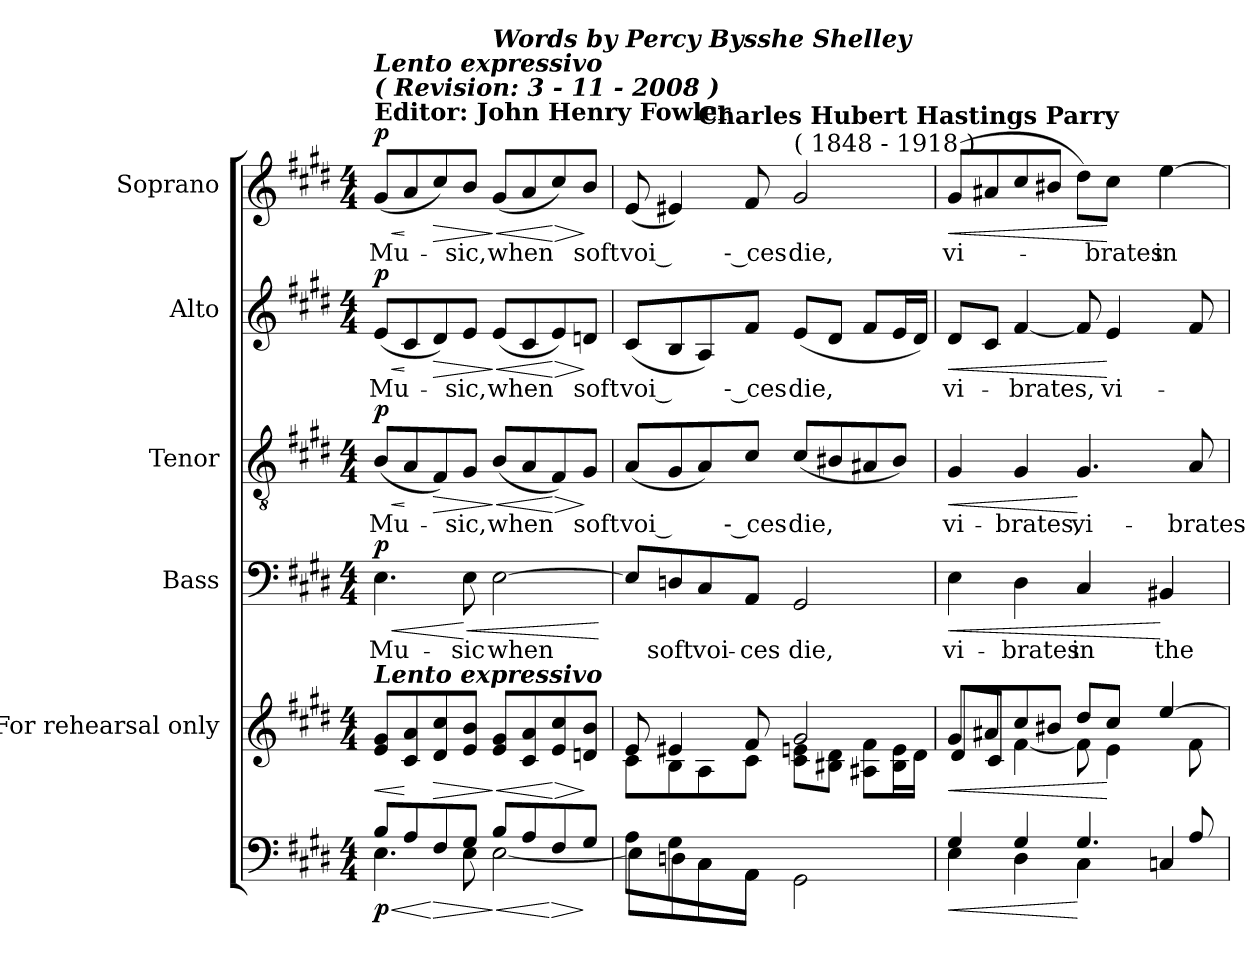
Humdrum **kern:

**kern	**dynam	**kern	**dynam	**kern	**text	**dynam	**kern	**text	**dynam	**kern	**text	**dynam	**kern	**text	**dynam
*part6	*part6	*part5	*part5	*part4	*part4	*part4	*part3	*part3	*part3	*part2	*part2	*part2	*part1	*part1	*part1
*staff6	*staff6	*staff5	*staff5	*staff4	*staff4	*staff4	*staff3	*staff3	*staff3	*staff2	*staff2	*staff2	*staff1	*staff1	*staff1
*	*	*I"For  rehearsal  only	*	*I"Bass	*	*	*I"Tenor	*	*	*I"Alto	*	*	*I"Soprano	*	*
*	*	*	*	*I'B	*	*	*I'T	*	*	*I'A	*	*	*I'S	*	*
!!LO:PB:g=z
*clefF4	*	*clefG2	*	*clefF4	*	*	*clefGv2	*	*	*clefG2	*	*	*clefG2	*	*
*	*	*	*	*	*	*	*ITrd7c12	*	*	*	*	*	*	*	*
*k[f#c#g#d#]	*	*k[f#c#g#d#]	*	*k[f#c#g#d#]	*	*	*k[f#c#g#d#]	*	*	*k[f#c#g#d#]	*	*	*k[f#c#g#d#]	*	*
*E:	*	*E:	*	*E:	*	*	*E:	*	*	*E:	*	*	*E:	*	*
*M4/4	*	*M4/4	*	*M4/4	*	*	*M4/4	*	*	*M4/4	*	*	*M4/4	*	*
*MM84	*	*MM84	*	*MM84	*	*	*MM84	*	*	*MM84	*	*	*MM84	*	*
=1	=1	=1	=1	=1	=1	=1	=1	=1	=1	=1	=1	=1	=1	=1	=1
!	!LO:HP:b	!	!LO:HP:b	!	!	!	!	!	!	!	!	!	!	!	!
*^	*	*	*	*	*	*	*	*	*	*	*	*	*	*	*
!	!	!	!	!	!	!LO:LY:b:color=#000000	!LO:HP:b	!	!	!	!	!	!	!	!	!
!	!	!	!	!	!	!	!	!	!LO:LY:b:color=#000000	!LO:HP:b	!	!	!	!	!	!
!	!	!	!	!	!	!	!	!	!	!	!	!LO:LY:b:color=#000000	!LO:HP:b	!	!	!
!	!	!	!	!	!	!	!	!	!	!	!	!	!	!LO:TX:a:B:t=Editor&colon; John Henry Fowler	!	!
!	!	!	!	!	!	!	!	!	!	!	!	!	!	!LO:TX:a:Bi:t=(  Revision&colon;   3 - 11 - 2008  )	!	!
!	!	!	!	!	!	!	!	!	!	!	!	!	!	!LO:TX:a:Bi:t=Lento expressivo	!	!
!	!	!	!LO:TX:a:Bi:t=Lento expressivo	!	!	!	!	!	!	!	!	!	!	!	!	!
!	!	!	!	!	!	!	!	!	!	!	!	!	!	!	!LO:LY:b:color=#000000	!LO:HP:b
8Bi/L	4.Ei\	< p	8ei/ 8g#iL	<	4.Ei\	Mu-	< p	(8BBi/L	Mu-	< p	(8ei/L	Mu-	< p	(8g#i/L	Mu-	< p
8Ai/	.	.	8c#i/ 8ai	[	.	.	.	8AAi/	.	[	8c#i/	.	[	8ai/	.	[
!	!	!LO:HP:n=1:b	!	!LO:HP:b	!	!	!	!	!	!LO:HP:b	!	!	!LO:HP:b	!	!	!LO:HP:b
8F#i/	.	[ >	8d#i/ 8cc#i	>	.	.	.	8FF#i/)	.	>	8d#i/)	.	>	8cc#i/)	.	>
!	!	!	!	!	!	!LO:LY:b:color=#000000	!LO:HP:n=1:b	!	!	!	!	!	!	!	!	!
!	!	!	!	!	!	!	!LO:HP:n=1:b	!	!	!	!	!	!	!	!	!
!	!	!	!	!	!	!	!LO:HP:n=1:b	!	!	!	!	!	!	!	!	!
!	!	!	!	!	!	!	!	!	!LO:LY:b:color=#000000	!	!	!	!	!	!	!
!	!	!	!	!	!	!	!	!	!	!	!	!LO:LY:b:color=#000000	!	!	!	!
!	!	!	!	!	!	!	!	!	!	!	!	!	!	!	!LO:LY:b:color=#000000	!
8G#i/J	8Ei\	.	8ei/ 8biJ	.	8Ei\	-sic	[ > < >	8GG#i/J	-sic,	.	8ei/J	-sic,	.	8bi/J	-sic,	.
!	!	!LO:HP:n=1:b	!	!LO:HP:n=1:b	!	!	!	!	!	!	!	!	!	!	!	!
!	!	!	!	!	!	!LO:LY:b:color=#000000	!	!	!	!	!	!	!	!	!	!
!	!	!	!	!	!	!	!	!	!LO:LY:b:color=#000000	!LO:HP:n=1:b	!	!	!	!	!	!
!	!	!	!	!	!	!	!	!	!	!	!	!LO:LY:b:color=#000000	!LO:HP:n=1:b	!	!	!
!	!	!	!	!	!	!	!	!	!	!	!	!	!	!LO:TX:a:Bi:t=Words by Percy Bysshe Shelley	!	!
!	!	!	!	!	!	!	!	!	!	!	!	!	!	!	!LO:LY:b:color=#000000	!LO:HP:n=1:b
8Bi/L	[2Ei\	] <	8ei/ 8g#iL	] <	[2Ei\	when	]	(8BBi/L	when	] <	(8ei/L	when	] <	(8g#i/L	when	] <
8Ai/	.	.	8c#i/ 8ai	.	.	.	.	8AAi/	.	.	8c#i/	.	.	8ai/	.	.
!	!	!LO:HP:n=1:b	!	!LO:HP:n=1:b	!	!	!	!	!	!LO:HP:n=1:b	!	!	!LO:HP:n=1:b	!	!	!LO:HP:n=1:b
8F#i/	.	[ >	8ei/ 8cc#i	[ >	.	.	.	8FF#i/)	.	[ >	8ei/)	.	[ >	8cc#i/)	.	[ >
!	!	!	!	!	!	!	!	!	!LO:LY:b:color=#000000	!	!	!	!	!	!	!
!	!	!	!	!	!	!	!	!	!	!	!	!LO:LY:b:color=#000000	!	!	!	!
!	!	!	!	!	!	!	!	!	!	!	!	!	!	!	!LO:LY:b:color=#000000	!
8G#i/J	.	]	8dni/ 8biJ	]	.	.	.	8GG#i/J	soft	]	8dni/J	soft	]	8bi/J	soft	]
*v	*v	*	*	*	*	*	*	*	*	*	*	*	*	*	*	*
.	.	.	.	.	.	[	.	.	.	.	.	.	.	.	.
=2	=2	=2	=2	=2	=2	=2	=2	=2	=2	=2	=2	=2	=2	=2	=2
*^	*	*^	*	*	*	*	*	*	*	*	*	*	*	*	*
!	!	!	!	!	!	!	!	!	!	!LO:LY:b:color=#000000	!	!	!	!	!	!	!
!	!	!	!	!	!	!	!	!	!	!	!	!	!LO:LY:b:color=#000000	!	!	!	!
!	!	!	!	!	!	!	!	!	!	!	!	!	!	!	!	!LO:LY:b:color=#000000	!
*	*	*	*	*	*	*	*	*	*	*	*	*	*	*	*^	*	*
8Ai\L	8Ei\L]	.	8ei/	8c#i\L	.	8Ei/L]	.	.	(8AAi/L	voi --	.	(8c#i/L	voi --	.	(8ei/	4ryy	voi --	.
!	!	!	!	!	!	!	!LO:LY:b:color=#000000	!	!	!	!	!	!	!	!	!	!	!
8G#i\	8Dni\	.	4e#Xi/	8Bi\	.	8Dni/	soft	]	8GG#i/	.	.	8Bi/	.	.	4e#Xi/)	.	.	.
!	!	!	!	!	!	!	!	!	!	!	!	!	!	!	!	!LO:TX:a:B:t=Charles Hubert Hastings Parry	!	!
!	!	!	!	!	!	!	!LO:LY:b:color=#000000	!	!	!	!	!	!	!	!	!	!	!
8C#i\	8C#i\	.	.	8Ai\	.	8C#i/	voi-	.	8AAi/)	.	.	8Ai/)	.	.	.	2.ryy	.	.
!	!	!	!	!	!	!	!LO:LY:b:color=#000000	!	!	!	!	!	!	!	!	!	!	!
!	!	!	!	!	!	!	!	!	!	!LO:LY:b:color=#000000	!	!	!	!	!	!	!	!
!	!	!	!	!	!	!	!	!	!	!	!	!	!LO:LY:b:color=#000000	!	!	!	!	!
!	!	!	!	!	!	!	!	!	!	!	!	!	!	!	!	!	!LO:LY:b:color=#000000	!
8AAi\J	8AAi\J	.	8f#i/	8c#i\J	.	8AAi/J	-ces	.	8C#i/J	-- ces	.	8f#i/J	-- ces	.	8f#i/	.	-- ces	.
!	!	!	!	!	!	!	!LO:LY:b:color=#000000	!	!	!	!	!	!	!	!	!	!	!
!	!	!	!	!	!	!	!	!	!	!LO:LY:b:color=#000000	!	!	!	!	!	!	!	!
!	!	!	!	!	!	!	!	!	!	!	!	!	!LO:LY:b:color=#000000	!	!	!	!	!
!	!	!	!	!	!	!	!	!	!	!	!	!	!	!	!LO:TX:a:t=( 1848 - 1918 )	!	!	!
!	!	!	!	!	!	!	!	!	!	!	!	!	!	!	!	!	!LO:LY:b:color=#000000	!
2ryy	2GG#i\	.	2g#i/	8c#i\ 8eniL	.	2GG#i/	die,	.	(8C#i/L	die,	.	(8ei/L	die,	.	2g#i/	.	die,	.
.	.	.	.	8B#Xi\ 8d#iJ	.	.	.	.	8BB#Xi/	.	.	8d#i/J	.	.	.	.	.	.
.	.	.	.	8A#Xi\ 8f#iL	.	.	.	.	8AA#Xi/	.	.	8f#i/L	.	.	.	.	.	.
.	.	.	.	16B#i\ 16eiL	.	.	.	.	8BB#i/J)	.	.	16ei/L	.	.	.	.	.	.
.	.	.	.	16d#i\JJ	.	.	.	.	.	.	.	16d#i/JJ)	.	.	.	.	.	.
!!LO:LB:g=z
=3	=3	=3	=3	=3	=3	=3	=3	=3	=3	=3	=3	=3	=3	=3	=3	=3	=3	=3
!	!	!LO:HP:b	!	!	!LO:HP:b	!	!	!	!	!	!	!	!	!	!	!	!	!
*	*	*	*	*	*	*	*	*	*	*	*	*	*	*	*v	*v	*	*
*	*	*	*	*	*	*	*	*	*	*	*	*	*	*	*^	*	*
!	!	!	!	!	!	!	!LO:LY:b:color=#000000	!LO:HP:b	!	!	!	!	!	!	!	!	!	!
*	*	*	*	*	*	*	*	*	*	*	*	*	*	*	*v	*v	*	*
*	*	*	*	*	*	*	*	*	*	*	*	*	*	*	*^	*	*
!	!	!	!	!	!	!	!	!	!	!LO:LY:b:color=#000000	!LO:HP:b	!	!	!	!	!	!	!
*	*	*	*	*	*	*	*	*	*	*	*	*	*	*	*v	*v	*	*
*	*	*	*	*	*	*	*	*	*	*	*	*	*	*	*^	*	*
!	!	!	!	!	!	!	!	!	!	!	!	!	!LO:LY:b:color=#000000	!LO:HP:b	!	!	!	!
*	*	*	*	*	*	*	*	*	*	*	*	*	*	*	*v	*v	*	*
*	*	*	*	*	*	*	*	*	*	*	*	*	*	*	*^	*	*
!	!	!	!	!	!	!	!	!	!	!	!	!	!	!	!	!	!LO:LY:b:color=#000000	!LO:HP:b
*	*	*	*	*	*	*	*	*	*	*	*	*	*	*	*v	*v	*	*
4G#i/	4Ei\	<	8g#i/L	8d#i/L	<	4Ei\	vi-	<	4GG#i/	vi-	<	8d#i/L	vi-	<	(8g#i/L	vi-	<
.	.	.	8a#Xi/	8c#i/J	.	.	.	.	.	.	.	8c#i/J	.	.	8a#Xi/	.	.
!	!	!	!	!	!	!	!LO:LY:b:color=#000000	!	!	!	!	!	!	!	!	!	!
!	!	!	!	!	!	!	!	!	!	!LO:LY:b:color=#000000	!	!	!	!	!	!	!
!	!	!	!	!	!	!	!	!	!	!	!	!	!LO:LY:b:color=#000000	!	!	!	!
4G#i/	4D#i\	.	8cc#i/	[4f#i\	.	4D#i\	-brates	.	4GG#i/	-brates,	.	[4f#i/	-brates,	.	8cc#i/	.	.
.	.	.	8b#Xi/J	.	.	.	.	.	.	.	.	.	.	.	8b#Xi/J	.	.
!	!	!	!	!	!	!	!LO:LY:b:color=#000000	!	!	!	!	!	!	!	!	!	!
!	!	!	!	!	!	!	!	!	!	!LO:LY:b:color=#000000	!	!	!	!	!	!	!
4.G#i/	4C#i\	[	8dd#i/L	8f#i\]	.	4C#i/	in	.	4.GG#i/	vi-	[	8f#i/]	.	.	8dd#i\L)	.	.
!	!	!	!	!	!	!	!	!	!	!	!	!	!LO:LY:b:color=#000000	!	!	!	!
!	!	!	!	!	!	!	!	!	!	!	!	!	!	!	!	!LO:LY:b:color=#000000	!
.	.	.	8cc#i/J	4ei\	[	.	.	.	.	.	.	4ei/	vi-	[	8cc#i\J	-brates	[
!	!	!	!	!	!	!	!LO:LY:b:color=#000000	!	!	!	!	!	!	!	!	!	!
!	!	!	!	!	!	!	!	!	!	!	!	!	!	!	!	!LO:LY:b:color=#000000	!
.	4Cni/	.	[4eei/	.	.	4BB#Xi/	the	[	.	.	.	.	.	.	[4eei\	in	.
!	!	!	!	!	!	!	!	!	!	!LO:LY:b:color=#000000	!	!	!	!	!	!	!
8Ai/	.	.	.	8f#i\	.	.	.	.	8AAi/	-brates	.	8f#i/	.	.	.	.	.
*v	*v	*	*	*	*	*	*	*	*	*	*	*	*	*	*	*	*
*	*	*v	*v	*	*	*	*	*	*	*	*	*	*	*	*	*
=	=	=	=	=	=	=	=	=	=	=	=	=	=	=	=
*-	*-	*-	*-	*-	*-	*-	*-	*-	*-	*-	*-	*-	*-	*-	*-
